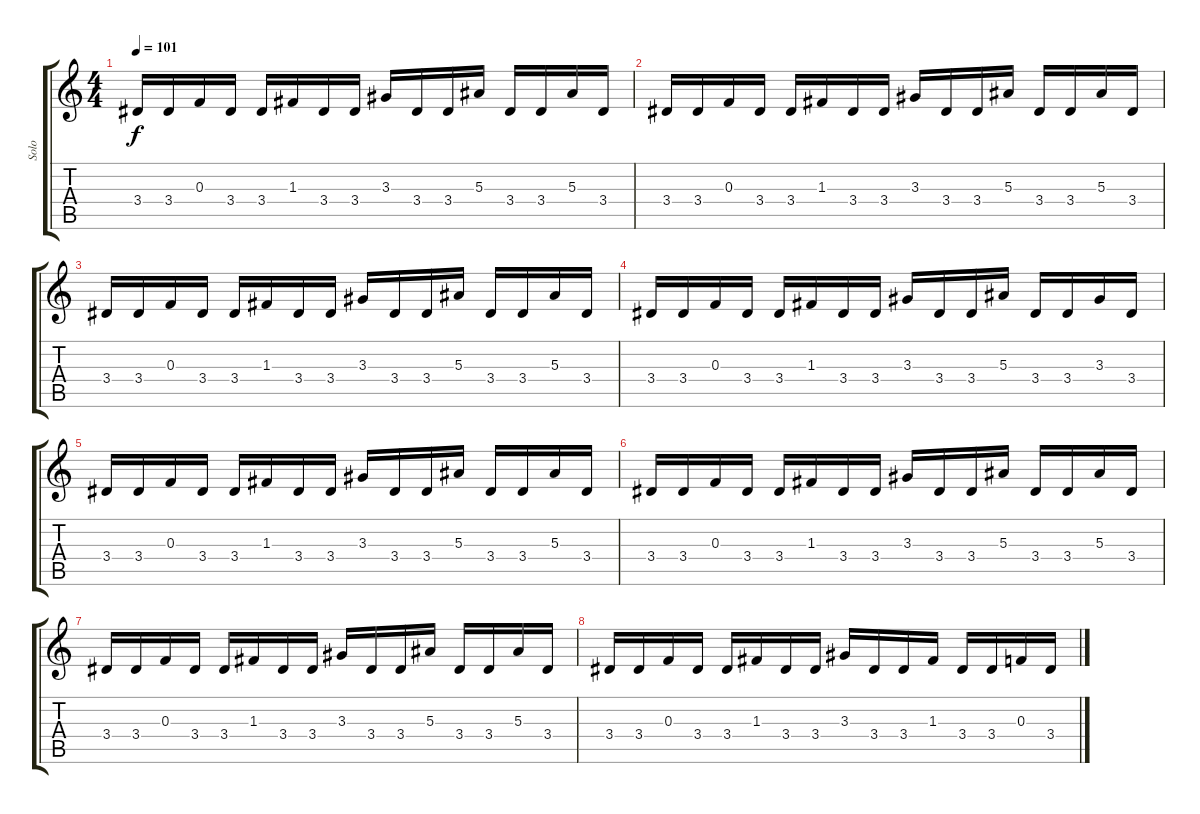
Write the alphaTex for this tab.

\track ("Solo" "Solo") {instrument overdrivenguitar}
\staff {score tabs}
\tuning (D4 A3 F3 C3 G2 D2) {hide}
\ts (4 4)
\tempo 101
\clef g2
\ks c
3.4.16{dy f} 3.4.16 0.3.16 3.4.16 3.4.16 1.3.16 3.4.16 3.4.16 3.3.16 3.4.16 3.4.16 5.3.16 3.4.16 3.4.16 5.3.16 3.4.16 |
3.4.16 3.4.16 0.3.16 3.4.16 3.4.16 1.3.16 3.4.16 3.4.16 3.3.16 3.4.16 3.4.16 5.3.16 3.4.16 3.4.16 5.3.16 3.4.16 |
3.4.16 3.4.16 0.3.16 3.4.16 3.4.16 1.3.16 3.4.16 3.4.16 3.3.16 3.4.16 3.4.16 5.3.16 3.4.16 3.4.16 5.3.16 3.4.16 |
3.4.16 3.4.16 0.3.16 3.4.16 3.4.16 1.3.16 3.4.16 3.4.16 3.3.16 3.4.16 3.4.16 5.3.16 3.4.16 3.4.16 3.3.16 3.4.16 |
3.4.16 3.4.16 0.3.16 3.4.16 3.4.16 1.3.16 3.4.16 3.4.16 3.3.16 3.4.16 3.4.16 5.3.16 3.4.16 3.4.16 5.3.16 3.4.16 |
3.4.16 3.4.16 0.3.16 3.4.16 3.4.16 1.3.16 3.4.16 3.4.16 3.3.16 3.4.16 3.4.16 5.3.16 3.4.16 3.4.16 5.3.16 3.4.16 |
3.4.16 3.4.16 0.3.16 3.4.16 3.4.16 1.3.16 3.4.16 3.4.16 3.3.16 3.4.16 3.4.16 5.3.16 3.4.16 3.4.16 5.3.16 3.4.16 |
3.4.16 3.4.16 0.3.16 3.4.16 3.4.16 1.3.16 3.4.16 3.4.16 3.3.16 3.4.16 3.4.16 1.3.16 3.4.16 3.4.16 0.3.16 3.4.16
